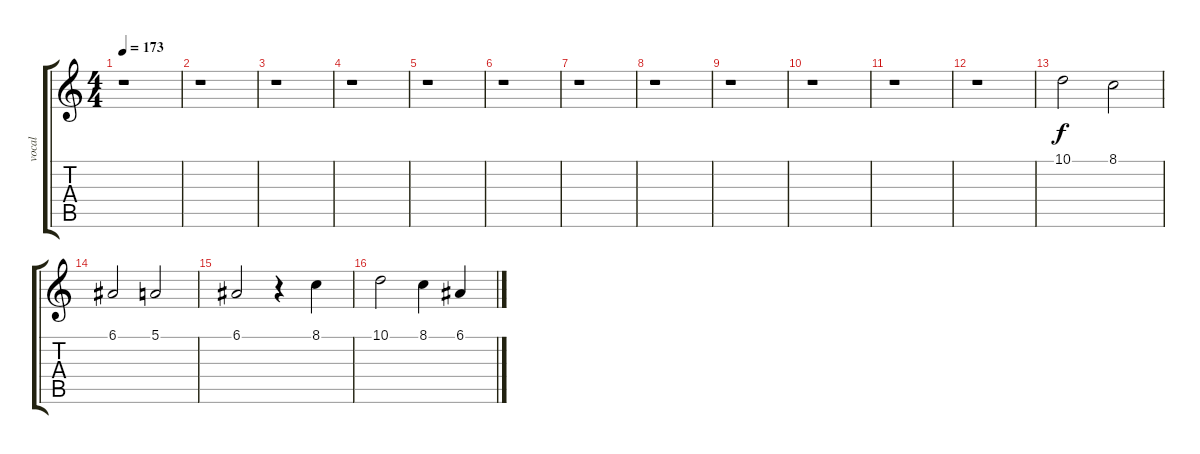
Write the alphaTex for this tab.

\track ("vocal" "vocal") {instrument violin}
\staff {score tabs}
\tuning (E4 B3 G3 D3 A2 E2) {hide}
\ts (4 4)
\tempo 173
\clef g2
\ks c
r.1{dy f} |
r.1 |
r.1 |
r.1 |
r.1 |
r.1 |
r.1 |
r.1 |
r.1 |
r.1 |
r.1 |
r.1 |
10.1.2 8.1.2 |
6.1.2 5.1.2 |
6.1.2 r.4 8.1.4 |
10.1.2 8.1.4 6.1.4
